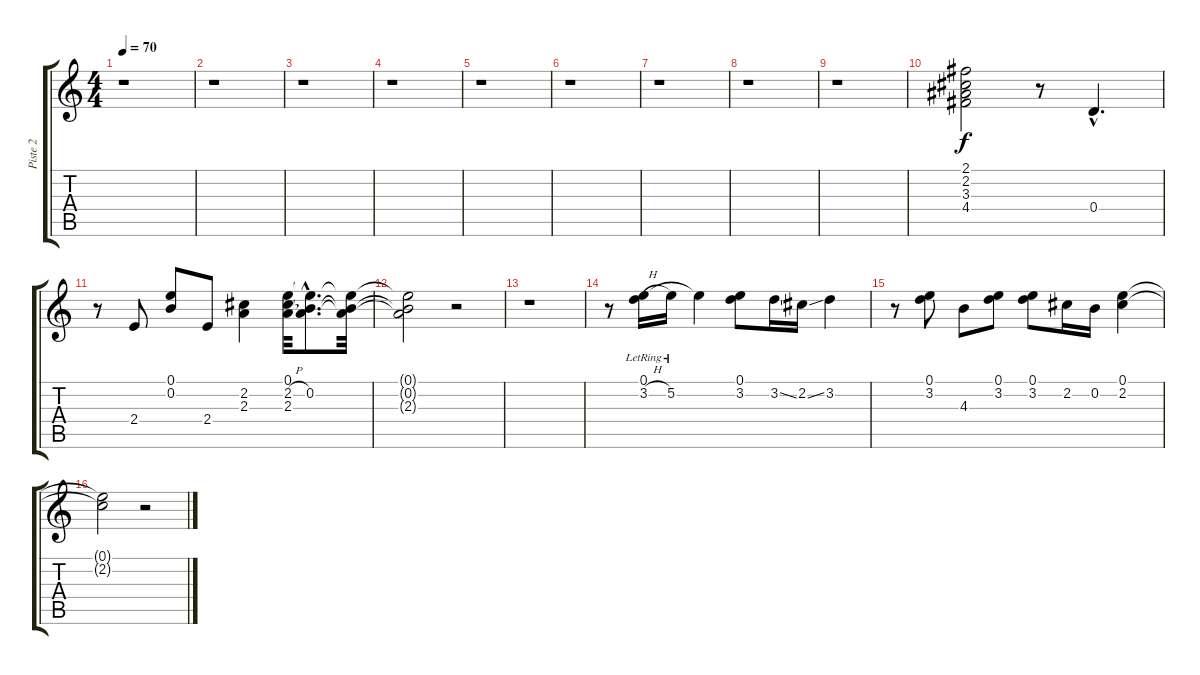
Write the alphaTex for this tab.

\track ("Piste 2" "Piste 2") {instrument electricguitarclean}
\staff {score tabs}
\tuning (E4 B3 G3 D3 A2 E2) {hide}
\ts (4 4)
\tempo 70
\clef g2
\ks c
r.1{dy f instrument electricguitarclean} |
r.1 |
r.1 |
r.1 |
r.1 |
r.1 |
r.1 |
r.1 |
r.1 |
(2.1 2.2 3.3 4.4).2 r.8 0.4{hac}.4{d} |
r.8 2.4.8 (0.1 0.2).8 2.4.8 (2.2 2.3).4 (0.1 2.2{h} 2.3).32 (0.1{hac t} 0.2{hac} 2.3{hac t}).8{d} (0.1{t} 0.2{t} 2.3{t}).32 |
(0.1{t} 0.2{t} 2.3{t}).2 r.2 |
r.1 |
r.8 (0.1{lr} 3.2{h}).16 5.2{lr}.16 0.1{t}.4 (0.1 3.2).8 3.2{ss}.16 2.2{ss}.16 3.2.4 |
r.8 (0.1 3.2).8 4.3.8 (0.1 3.2).8 (0.1 3.2).8 2.2.16 0.2.16 (0.1 2.2).4 |
(0.1{t} 2.2{t}).2 r.2
